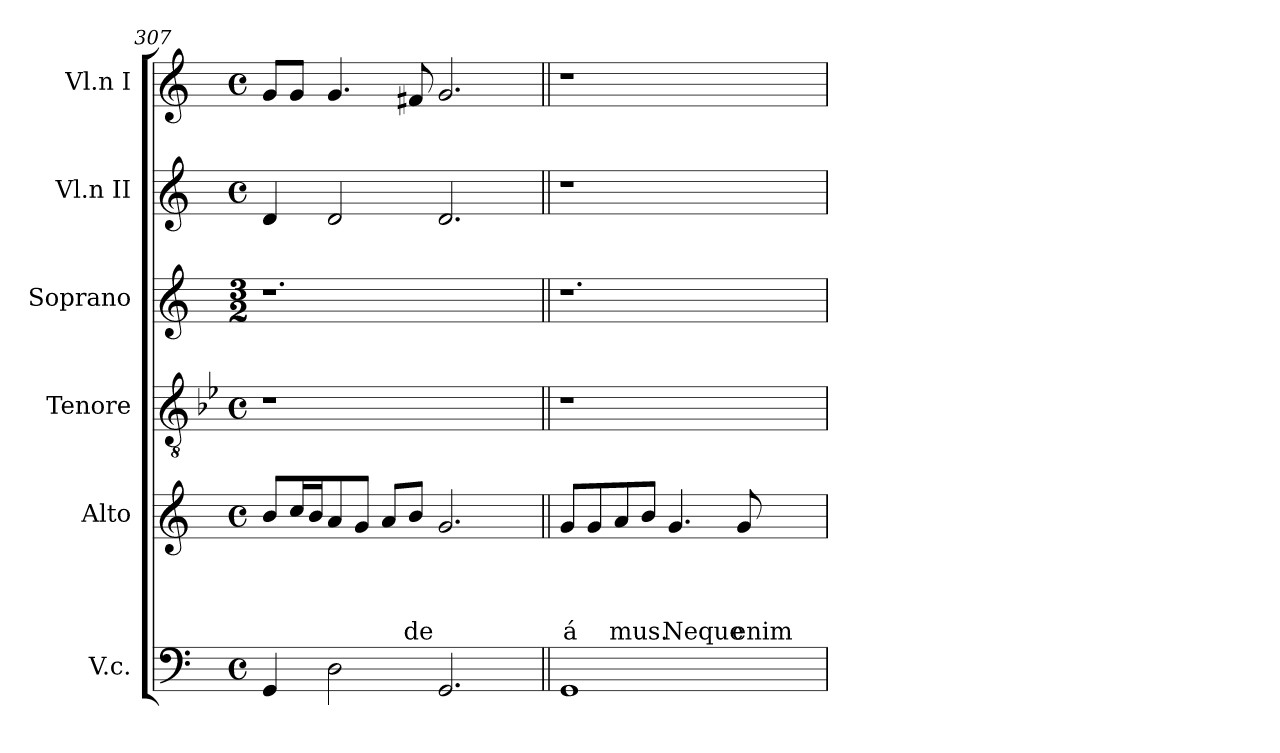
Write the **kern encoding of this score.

**kern	**kern	**text	**text	**text	**text	**kern	**kern	**kern	**kern
*part6	*part5	*part5	*part5	*part5	*part5	*part4	*part3	*part2	*part1
*staff6	*staff5	*staff5	*staff5	*staff5	*staff5	*staff4	*staff3	*staff2	*staff1
*I"V.c.	*I"Alto	*	*	*	*	*I"Tenore	*I"Soprano	*I"Vl.n II	*I"Vl.n I
*I'V.c.	*I'Alto	*	*	*	*	*I'Tenore	*I'Soprano	*I'Vl.n II	*I'Vl.n I
*clefF4	*clefG2	*	*	*	*	*clefGv2	*clefG2	*clefG2	*clefG2
*k[]	*k[]	*	*	*	*	*k[b-e-]	*k[]	*k[]	*k[]
*C:	*C:	*	*	*	*	*B-:	*C:	*C:	*C:
*M4/4	*M4/4	*	*	*	*	*M4/4	*M3/2	*M4/4	*M4/4
*met(c)	*met(c)	*	*	*	*	*met(c)	*	*met(c)	*met(c)
=307	=307	=307	=307	=307	=307	=307	=307	=307	=307
4GG/	8b/L	.	.	.	.	1r	1.r	4d/	8g/L
.	16cc/L	.	.	.	.	.	.	.	8g/J
.	16b/J	.	.	.	.	.	.	.	.
2D\	8a/	.	.	.	.	.	.	2d/	4.g/
.	8g/J	.	.	.	.	.	.	.	.
.	8a/L	.	.	.	.	.	.	.	.
!	!	!	!	!	!LO:LY:b	!	!	!	!
.	8b/J	.	.	.	de	.	.	.	8f#X/
2.GG/	2.g/	.	.	.	.	.	.	2.d/	2.g/
.	.	.	.	.	.	2ryy	.	.	.
!!LO:PB:g=z
=308||	=308||	=308||	=308||	=308||	=308||	=308||	=308||	=308||	=308||
!	!	!	!	!	!LO:LY:b	!	!	!	!
1GG	8g/L	.	.	.	á	1r	1.r	1r	1r
.	8g/	.	.	.	.	.	.	.	.
!	!	!	!	!	!LO:LY:b	!	!	!	!
.	8a/	.	.	.	mus.	.	.	.	.
.	8b/J	.	.	.	.	.	.	.	.
!	!	!	!	!	!LO:LY:b	!	!	!	!
.	4.g/	.	.	.	Neque	.	.	.	.
!	!	!	!	!	!LO:LY:b	!	!	!	!
.	8g/	.	.	.	enim	.	.	.	.
2ryy	2ryy	.	.	.	.	2ryy	.	2ryy	2ryy
=	=	=	=	=	=	=	=	=	=
*-	*-	*-	*-	*-	*-	*-	*-	*-	*-
